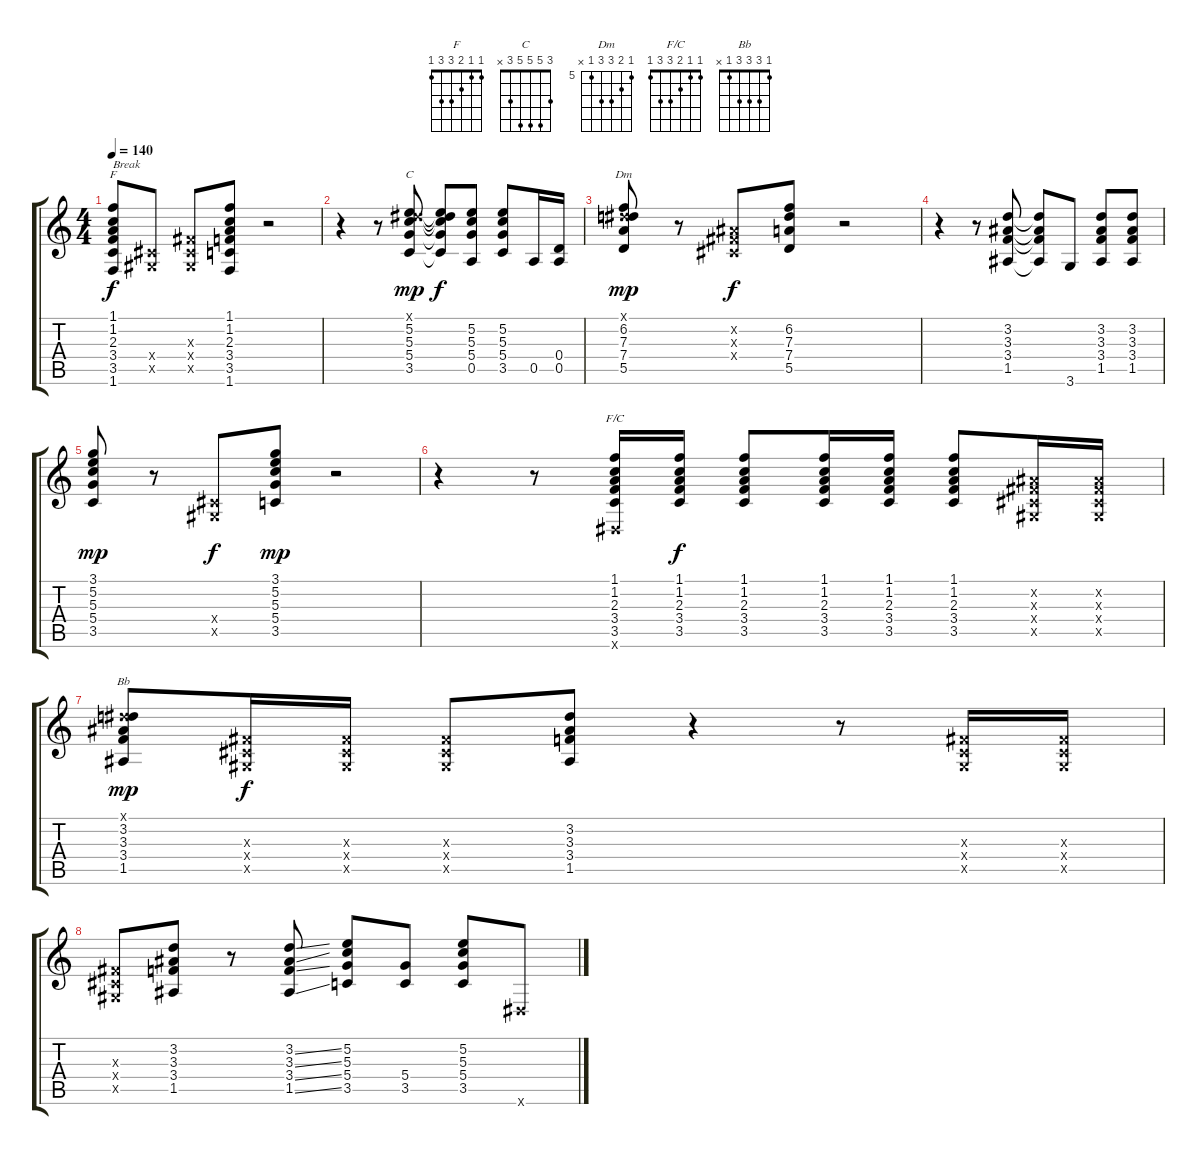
\track "" {instrument distortionguitar}
\staff {score tabs}
\tuning (E4 B3 G3 D3 A2 E2) {hide}
\chord ("F" 1 1 2 3 3 1)
\chord ("C" 3 5 5 5 3 x)
\chord ("Dm" 5 6 7 7 5 x) {firstfret 5}
\chord ("F/C" 1 1 2 3 3 1)
\chord ("Bb" 1 3 3 3 1 x)
\ts (4 4)
\tempo 140
\clef g2
\ks c
(1.1 1.2 2.3 3.4 3.5 1.6).8{ch "F" txt "Break" dy f} (-1.4{x} -1.5{x}).8 (-1.3{x} -1.4{x} -1.5{x}).8 (1.1 1.2 2.3 3.4 3.5 1.6).8 r.2 |
r.4 r.8 (-1.1{x} 5.2 5.3 5.4 3.5).8{ch "C" dy mp} (-1.1{t} 5.2{t} 5.3{t} 5.4{t} 3.5{t}).8{dy f} (5.2 5.3 5.4 0.5).8 (5.2 5.3 5.4 3.5).8 0.5.16 (0.4 0.5).16 |
(-1.1{x} 6.2 7.3 7.4 5.5).8{ch "Dm" dy mp} r.8 (-1.2{x} -1.3{x} -1.4{x}).8{dy f} (6.2 7.3 7.4 5.5).8 r.2 |
r.4 r.8 (3.2 3.3 3.4 1.5).8 (3.2{t} 3.3{t} 3.4{t} 1.5{t}).8 3.6.8 (3.2 3.3 3.4 1.5).8 (3.2 3.3 3.4 1.5).8 |
(3.1 5.2 5.3 5.4 3.5).8{dy mp} r.8 (-1.4{x} -1.5{x}).8{dy f} (3.1 5.2 5.3 5.4 3.5).8{dy mp} r.2 |
r.4 r.8 (1.1 1.2 2.3 3.4 3.5 -1.6{x}).16{ch "F/C"} (1.1 1.2 2.3 3.4 3.5).16{dy f} (1.1 1.2 2.3 3.4 3.5).8 (1.1 1.2 2.3 3.4 3.5).16 (1.1 1.2 2.3 3.4 3.5).16 (1.1 1.2 2.3 3.4 3.5).8 (-1.2{x} -1.3{x} -1.4{x} -1.5{x}).16 (-1.2{x} -1.3{x} -1.4{x} -1.5{x}).16 |
(-1.1{x} 3.2 3.3 3.4 1.5).8{ch "Bb" dy mp} (-1.3{x} -1.4{x} -1.5{x}).16{dy f} (-1.3{x} -1.4{x} -1.5{x}).16 (-1.3{x} -1.4{x} -1.5{x}).8 (3.2 3.3 3.4 1.5).8 r.4 r.8 (-1.3{x} -1.4{x} -1.5{x}).16 (-1.3{x} -1.4{x} -1.5{x}).16 |
(-1.3{x} -1.4{x} -1.5{x}).8 (3.2 3.3 3.4 1.5).8 r.8 (3.2{ss} 3.3{ss} 3.4{ss} 1.5{ss}).8 (5.2 5.3 5.4 3.5).8 (5.4 3.5).8 (5.2 5.3 5.4 3.5).8 -1.6{x}.8
